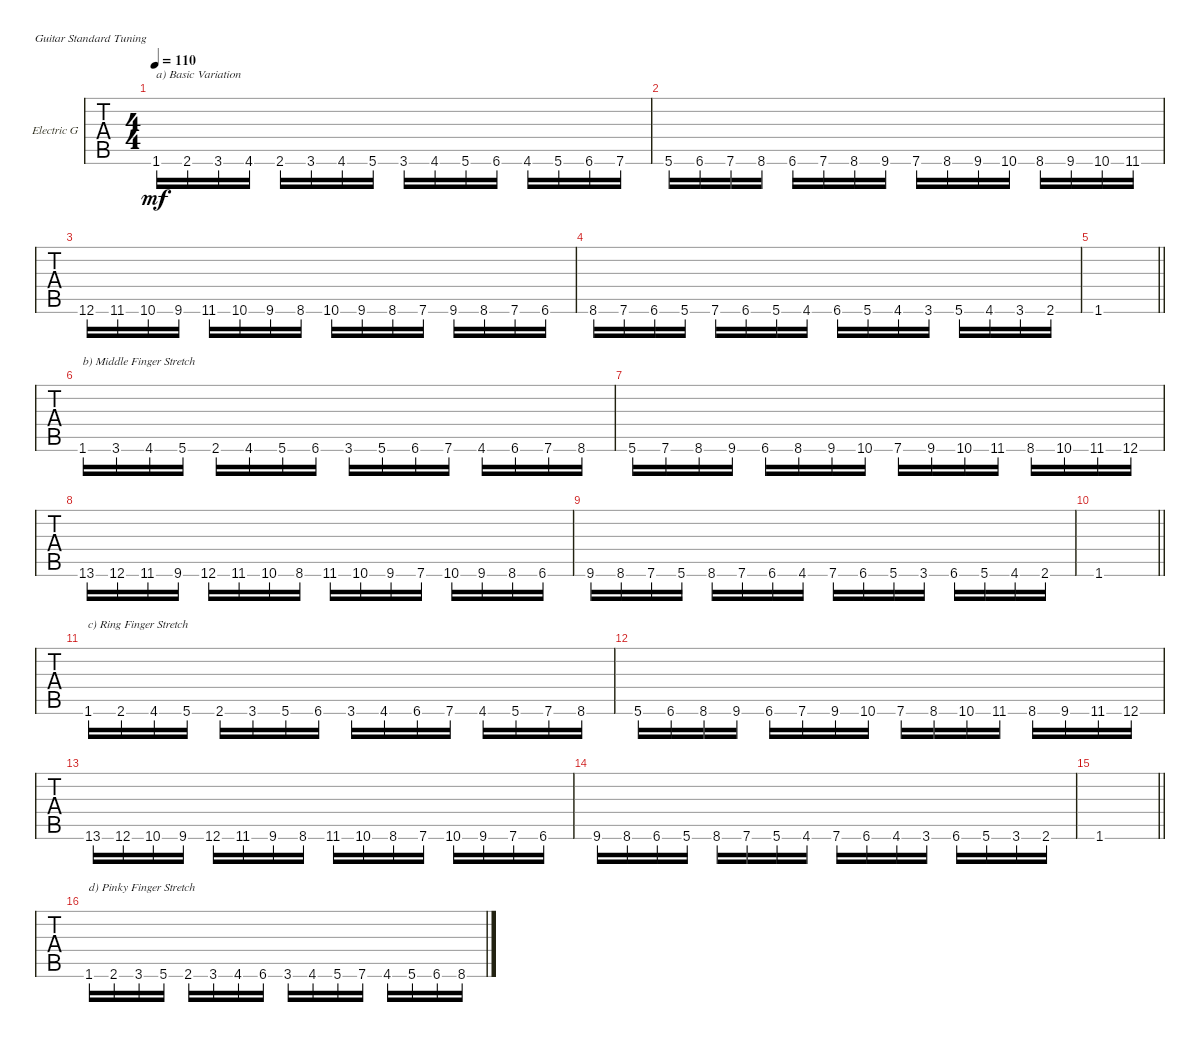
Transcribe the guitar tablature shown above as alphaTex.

\defaultSystemsLayout 4
\bracketExtendMode groupsimilarinstruments
\firstSystemTrackNameOrientation horizontal
\otherSystemsTrackNameOrientation horizontal
\track ("Electric Guitar" "Electric G") {instrument electricguitarclean}
\staff {tabs}
\tuning (E4 B3 G3 D3 A2 E2)
\ts (4 4)
\tempo 110
\clef g2
\ks c
1.6{lf 2}.16{txt "a) Basic Variation" dy mf instrument electricguitarclean} 2.6{lf 3}.16 3.6{lf 4}.16 4.6{lf 5}.16 2.6{lf 2}.16 3.6{lf 3}.16 4.6{lf 4}.16 5.6{lf 5}.16 3.6.16 4.6.16 5.6.16 6.6.16 4.6.16 5.6.16 6.6.16 7.6.16 |
5.6.16 6.6.16 7.6.16 8.6.16 6.6.16 7.6.16 8.6.16 9.6.16 7.6.16 8.6.16 9.6.16 10.6.16 8.6.16 9.6.16 10.6.16 11.6.16 |
12.6.16 11.6.16 10.6.16 9.6.16 11.6.16 10.6.16 9.6.16 8.6.16 10.6.16 9.6.16 8.6.16 7.6.16 9.6.16 8.6.16 7.6.16 6.6.16 |
8.6.16 7.6.16 6.6.16 5.6.16 7.6.16 6.6.16 5.6.16 4.6.16 6.6.16 5.6.16 4.6.16 3.6.16 5.6.16 4.6.16 3.6.16 2.6.16 |
\barLineRight lightlight
1.6.1 |
1.6{lf 2}.16{txt "b) Middle Finger Stretch"} 3.6{lf 3}.16 4.6{lf 4}.16 5.6{lf 5}.16 2.6{lf 2}.16 4.6{lf 3}.16 5.6{lf 4}.16 6.6{lf 5}.16 3.6.16 5.6.16 6.6.16 7.6.16 4.6.16 6.6.16 7.6.16 8.6.16 |
5.6.16 7.6.16 8.6.16 9.6.16 6.6.16 8.6.16 9.6.16 10.6.16 7.6.16 9.6.16 10.6.16 11.6.16 8.6.16 10.6.16 11.6.16 12.6.16 |
13.6.16 12.6.16 11.6.16 9.6.16 12.6.16 11.6.16 10.6.16 8.6.16 11.6.16 10.6.16 9.6.16 7.6.16 10.6.16 9.6.16 8.6.16 6.6.16 |
9.6.16 8.6.16 7.6.16 5.6.16 8.6.16 7.6.16 6.6.16 4.6.16 7.6.16 6.6.16 5.6.16 3.6.16 6.6.16 5.6.16 4.6.16 2.6.16 |
\barLineRight lightlight
1.6.1 |
1.6{lf 2}.16{txt "c) Ring Finger Stretch"} 2.6{lf 3}.16 4.6{lf 4}.16 5.6{lf 5}.16 2.6{lf 2}.16 3.6{lf 3}.16 5.6{lf 4}.16 6.6{lf 5}.16 3.6.16 4.6.16 6.6.16 7.6.16 4.6.16 5.6.16 7.6.16 8.6.16 |
5.6.16 6.6.16 8.6.16 9.6.16 6.6.16 7.6.16 9.6.16 10.6.16 7.6.16 8.6.16 10.6.16 11.6.16 8.6.16 9.6.16 11.6.16 12.6.16 |
13.6.16 12.6.16 10.6.16 9.6.16 12.6.16 11.6.16 9.6.16 8.6.16 11.6.16 10.6.16 8.6.16 7.6.16 10.6.16 9.6.16 7.6.16 6.6.16 |
9.6.16 8.6.16 6.6.16 5.6.16 8.6.16 7.6.16 5.6.16 4.6.16 7.6.16 6.6.16 4.6.16 3.6.16 6.6.16 5.6.16 3.6.16 2.6.16 |
\barLineRight lightlight
1.6.1 |
1.6{lf 2}.16{txt "d) Pinky Finger Stretch"} 2.6{lf 3}.16 3.6{lf 4}.16 5.6{lf 5}.16 2.6{lf 2}.16 3.6{lf 3}.16 4.6{lf 4}.16 6.6{lf 5}.16 3.6.16 4.6.16 5.6.16 7.6.16 4.6.16 5.6.16 6.6.16 8.6.16
